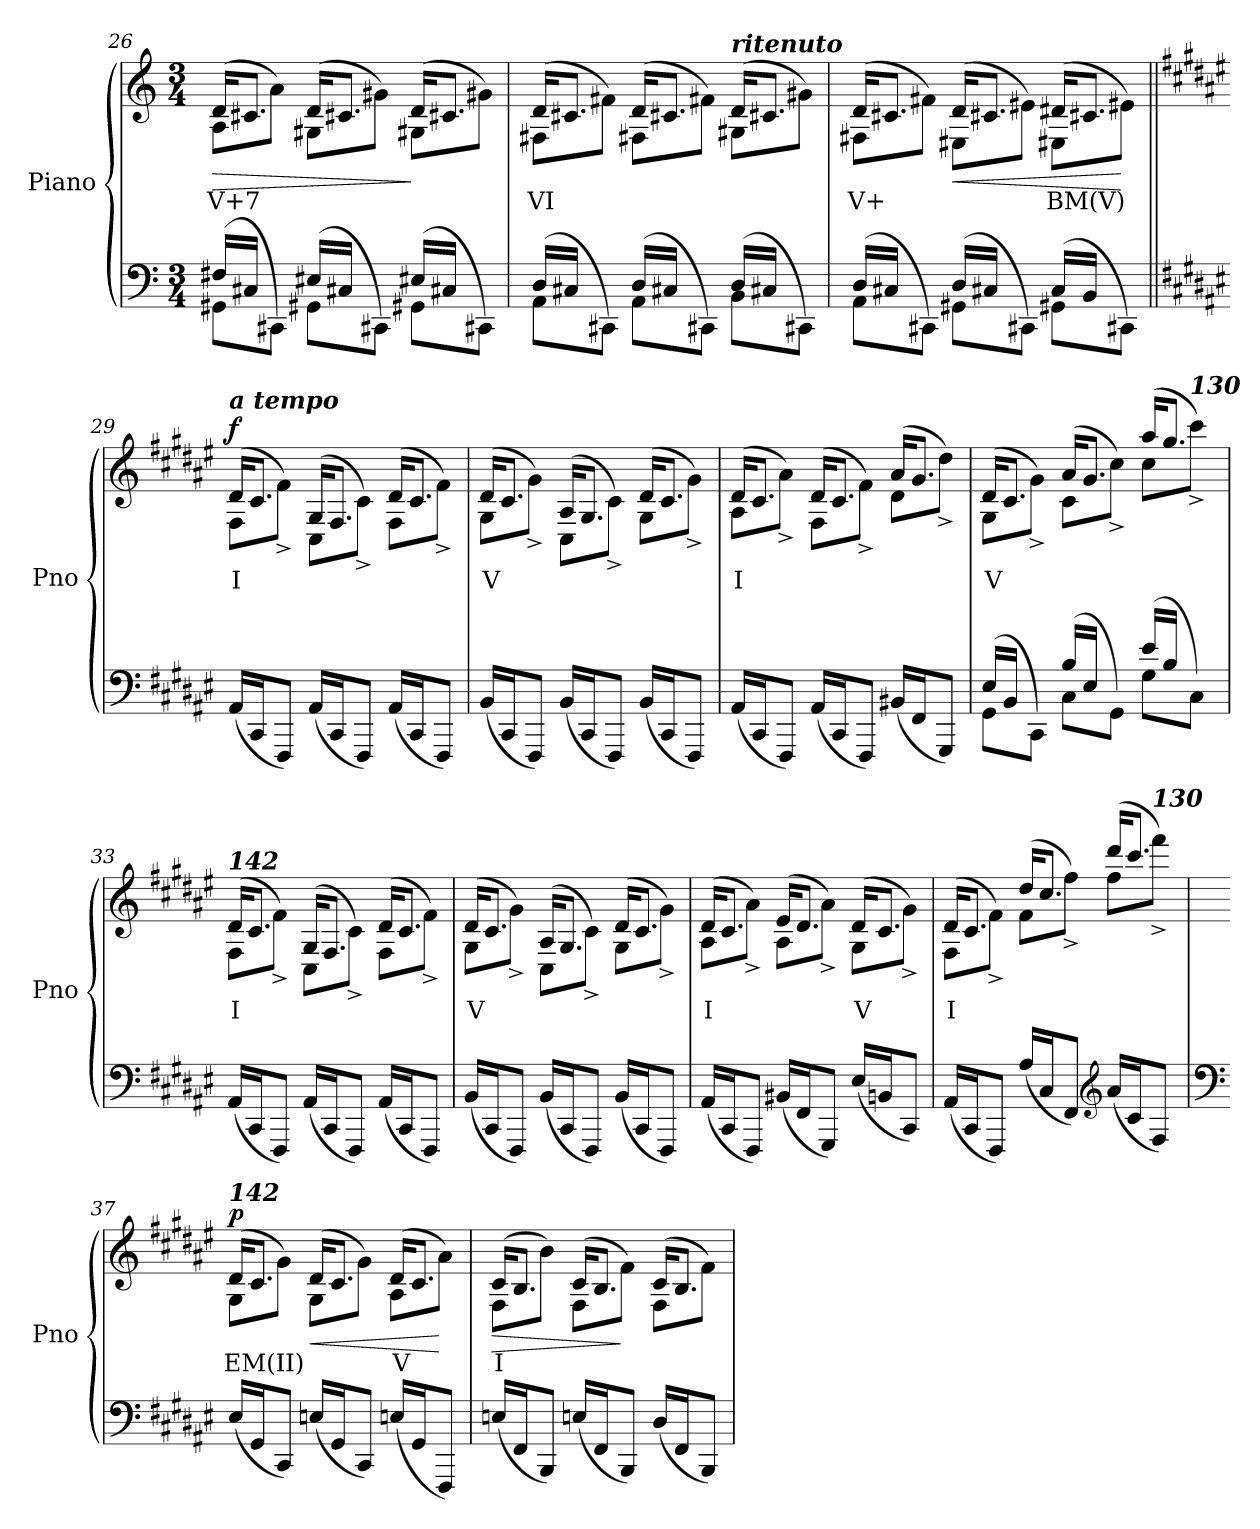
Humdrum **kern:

**kern	**kern	**text	**dynam
*part2	*part1	*part1	*part1
*staff2	*staff1	*staff1	*staff1
*I"Piano	*I"Piano	*	*
*I'Pno	*I'Pno	*	*
*clefF4	*clefG2	*	*
*k[]	*k[]	*	*
*M3/4	*M3/4	*	*
=26	=26	=26	=26
*^	*	*	*
!	!	!	!	!LO:HP:b
*	*	*^	*	*
!	!	!	!	!LO:LY:b	!
(>16F#X/LL	8GG#X\L	(>16d/KL	8A\L	V+7	>
16C#X/JJ	.	8.c#X/J	.	.	.
8ryy	8CC#X\J)	.	8a\J)	.	.
(>16E#X/LL	8GG#X\L	(>16d/KL	8G#X\L	.	.
16C#X/JJ	.	8.c#X/J	.	.	.
8ryy	8CC#X\J)	.	8g#X\J)	.	.
(>16E#X/LL	8GG#X\L	(>16d/KL	8G#X\L	.	]
16C#X/JJ	.	8.c#X/J	.	.	.
8ryy	8CC#X\J)	.	8g#X\J)	.	.
=27	=27	=27	=27	=27	=27
!	!	!	!	!LO:LY:b	!
(>16D/LL	8AA\L	(>16d/KL	8F#X\L	VI	.
16C#X/JJ	.	8.c#X/J	.	.	.
8ryy	8CC#X\J)	.	8f#X\J)	.	.
(>16D/LL	8AA\L	(>16d/KL	8F#X\L	.	.
16C#X/JJ	.	8.c#X/J	.	.	.
8ryy	8CC#X\J)	.	8f#X\J)	.	.
!	!	!LO:TX:a:Bi:t=ritenuto	!	!	!
(>16D/LL	8BB\L	(>16d/KL	8G#X\L	.	.
16C#X/JJ	.	8.c#X/J	.	.	.
8ryy	8CC#X\J)	.	8g#X\J)	.	.
!!LO:LB:g=z	!!
=28	=28	=28	=28	=28	=28
!	!	!	!	!LO:LY:b	!
(>16D/LL	8AA\L	(>16d/KL	8F#X\L	V+	.
16C#X/JJ	.	8.c#X/J	.	.	.
8ryy	8CC#X\J)	.	8f#X\J)	.	.
!	!	!	!	!	!LO:HP:b
(>16D/LL	8GG#X\L	(>16d/KL	8E#X\L	.	<
16C#X/JJ	.	8.c#X/J	.	.	.
8ryy	8CC#X\J)	.	8e#X\J)	.	.
!	!	!	!	!LO:LY:b	!
(>16C#/LL	8GG#X\L	(>16d#X/KL	8E#X\L	BM(V)	.
16BB/JJ	.	8.c#X/J	.	.	.
8ryy	8CC#X\J)	.	8e#X\J)	.	[
*v	*v	*	*	*	*
=29||	=29||	=29||	=29||	=29||
*k[f#c#g#d#a#e#]	*k[f#c#g#d#a#e#]	*	*	*
*^	*	*	*	*
!	!	!LO:TX:a:Bi:t=a tempo	!	!	!
!	!	!	!	!LO:LY:b	!LO:DY:b
*v	*v	*	*	*	*
(<16AA#/LL	(>16d#/KL	8F#\L	I	f
16CC#/J	8.c#/J	.	.	.
8FFF#/J)	.	8f#^\J)	.	.
(<16AA#/LL	(>16G#/KL	8C#\L	.	.
16CC#/J	8.F#/J	.	.	.
8FFF#/J)	.	8c#^\J)	.	.
(<16AA#/LL	(>16d#/KL	8F#\L	.	.
16CC#/J	8.c#/J	.	.	.
8FFF#/J)	.	8f#^\J)	.	.
=30	=30	=30	=30	=30
!	!	!	!LO:LY:b	!
(<16BB/LL	(>16d#/KL	8G#\L	V	.
16CC#/J	8.c#/J	.	.	.
8FFF#/J)	.	8g#^\J)	.	.
(<16BB/LL	(>16A#/KL	8C#\L	.	.
16CC#/J	8.G#/J	.	.	.
8FFF#/J)	.	8c#^\J)	.	.
(<16BB/LL	(>16d#/KL	8G#\L	.	.
16CC#/J	8.c#/J	.	.	.
8FFF#/J)	.	8g#^\J)	.	.
!!LO:LB:g=z	!!
=31	=31	=31	=31	=31
!	!	!	!LO:LY:b	!
(<16AA#/LL	(>16d#/KL	8A#\L	I	.
16CC#/J	8.c#/J	.	.	.
8FFF#/J)	.	8a#^\J)	.	.
(<16AA#/LL	(>16d#/KL	8F#\L	.	.
16CC#/J	8.c#/J	.	.	.
8FFF#/J)	.	8f#^\J)	.	.
(<16BB#X/LL	(>16a#/KL	8d#\L	.	.
16FF#/J	8.g#/J	.	.	.
8GGG#/J)	.	8dd#^\J)	.	.
!!LO:PB:g=z	!!
=32	=32	=32	=32	=32
*^	*	*	*	*
!	!	!	!	!LO:LY:b	!
(>16E#/LL	8GG#\L	(>16d#/KL	8G#\L	V	.
16BB/JJ	.	8.c#/J	.	.	.
8ryy	8CC#\J)	.	8g#^\J)	.	.
(>16B/LL	8C#\L	(>16a#/KL	8c#\L	.	.
16E#/JJ	.	8.g#/J	.	.	.
8ryy	8GG#\J)	.	8cc#^\J)	.	.
(>16e#/LL	8G#\L	(>16aa#/KL	8cc#\L	.	.
16B/JJ	.	8.gg#/J	.	.	.
!	!	!	!LO:TX:a:Bi:t=130	!	!
8ryy	8C#\J)	.	8ccc#^\J)	.	.
*v	*v	*	*	*	*
=33	=33	=33	=33	=33
*^	*	*	*	*
!	!	!LO:TX:a:Bi:t=142	!	!	!
!	!	!	!	!LO:LY:b	!
*v	*v	*	*	*	*
(<16AA#/LL	(>16d#/KL	8F#\L	I	.
16CC#/J	8.c#/J	.	.	.
8FFF#/J)	.	8f#^\J)	.	.
(<16AA#/LL	(>16G#/KL	8C#\L	.	.
16CC#/J	8.F#/J	.	.	.
8FFF#/J)	.	8c#^\J)	.	.
(<16AA#/LL	(>16d#/KL	8F#\L	.	.
16CC#/J	8.c#/J	.	.	.
8FFF#/J)	.	8f#^\J)	.	.
=34	=34	=34	=34	=34
!	!	!	!LO:LY:b	!
(<16BB/LL	(>16d#/KL	8G#\L	V	.
16CC#/J	8.c#/J	.	.	.
8FFF#/J)	.	8g#^\J)	.	.
(<16BB/LL	(>16A#/KL	8C#\L	.	.
16CC#/J	8.G#/J	.	.	.
8FFF#/J)	.	8c#^\J)	.	.
(<16BB/LL	(>16d#/KL	8G#\L	.	.
16CC#/J	8.c#/J	.	.	.
8FFF#/J)	.	8g#^\J)	.	.
=35	=35	=35	=35	=35
!	!	!	!LO:LY:b	!
(<16AA#/LL	(>16d#/KL	8A#\L	I	.
16CC#/J	8.c#/J	.	.	.
8FFF#/J)	.	8a#^\J)	.	.
(<16BB#X/LL	(>16e#/KL	8A#\L	.	.
16FF#/J	8.d#/J	.	.	.
8GGG#/J)	.	8a#^\J)	.	.
!	!	!	!LO:LY:b	!
(<16E#/LL	(>16d#/KL	8G#\L	V	.
16BBn/J	8.c#/J	.	.	.
8CC#/J)	.	8g#^\J)	.	.
!!LO:LB:g=z	!!
=36	=36	=36	=36	=36
!	!	!	!LO:LY:b	!
(<16AA#/LL	(>16d#/KL	8F#\L	I	.
16CC#/J	8.c#/J	.	.	.
8FFF#/J)	.	8f#^\J)	.	.
(<16A#/LL	(>16dd#/KL	8f#\L	.	.
16C#/J	8.cc#/J	.	.	.
8FF#/J)	.	8ff#^\J)	.	.
*clefG2	*	*	*	*
(<16a#/LL	(>16ddd#/KL	8ff#\L	.	.
16c#/J	8.ccc#/J	.	.	.
!	!	!LO:TX:a:Bi:t=130	!	!
8F#/J)	.	8fff#^\J)	.	.
=37	=37	=37	=37	=37
*clefF4	*	*	*	*
!	!LO:TX:a:Bi:t=142	!	!	!
!	!	!	!LO:LY:b	!LO:DY:b
(<16E#/LL	(>16d#/KL	8G#\L	EM(II)	p
16GG#/J	8.c#/J	.	.	.
8CC#/J)	.	8g#\J)	.	.
!	!	!	!	!LO:HP:b
(<16En/LL	(>16d#/KL	8G#\L	.	<
16GG#/J	8.c#/J	.	.	.
8CC#/J)	.	8g#\J)	.	.
!	!	!	!LO:LY:b	!
(<16En/LL	(>16d#/KL	8A#\L	V	.
16GG#/J	8.c#/J	.	.	.
8FFF#/J)	.	8a#\J)	.	[
=38	=38	=38	=38	=38
!	!	!	!	!LO:HP:b
!	!	!	!LO:LY:b	!
(<16En/LL	(>16c#/KL	8F#\L	I	>
16FF#/J	8.B/J	.	.	.
8BBB/J)	.	8b\J)	.	.
(<16En/LL	(>16c#/KL	8F#\L	.	.
16FF#/J	8.B/J	.	.	.
8BBB/J)	.	8f#\J)	.	]
(<16D#/LL	(>16c#/KL	8F#\L	.	.
16FF#/J	8.B/J	.	.	.
8BBB/J)	.	8f#\J)	.	.
*	*v	*v	*	*
=	=	=	=
*-	*-	*-	*-
